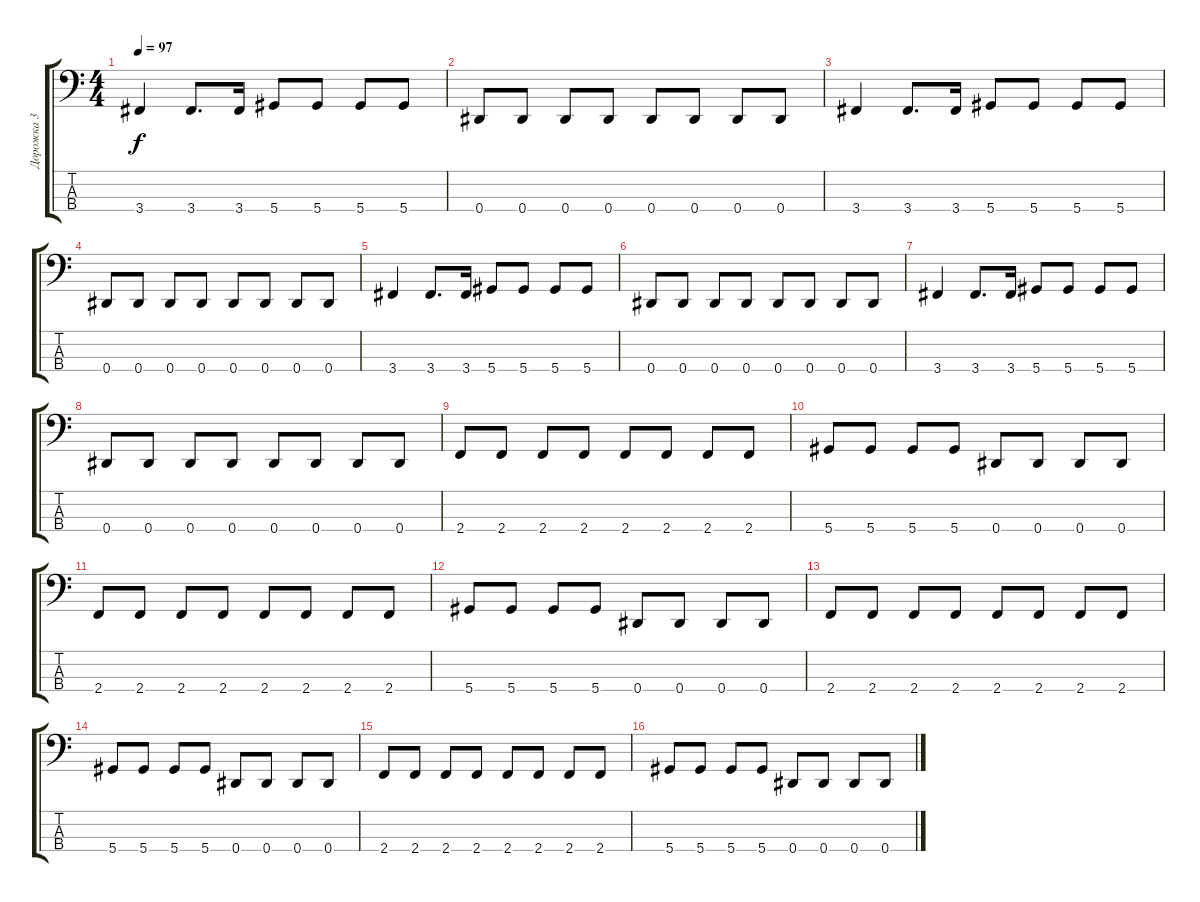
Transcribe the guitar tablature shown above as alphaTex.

\track ("Дорожка 3" "Дорожка 3") {instrument electricbassfinger}
\staff {score tabs}
\tuning (Gb2 Db2 Ab1 Eb1) {hide}
\ts (4 4)
\tempo 97
\clef f4
\ks c
3.4.4{dy f} 3.4.8{d} 3.4.16 5.4.8 5.4.8 5.4.8 5.4.8 |
0.4.8 0.4.8 0.4.8 0.4.8 0.4.8 0.4.8 0.4.8 0.4.8 |
3.4.4 3.4.8{d} 3.4.16 5.4.8 5.4.8 5.4.8 5.4.8 |
0.4.8 0.4.8 0.4.8 0.4.8 0.4.8 0.4.8 0.4.8 0.4.8 |
3.4.4 3.4.8{d} 3.4.16 5.4.8 5.4.8 5.4.8 5.4.8 |
0.4.8 0.4.8 0.4.8 0.4.8 0.4.8 0.4.8 0.4.8 0.4.8 |
3.4.4 3.4.8{d} 3.4.16 5.4.8 5.4.8 5.4.8 5.4.8 |
0.4.8 0.4.8 0.4.8 0.4.8 0.4.8 0.4.8 0.4.8 0.4.8 |
2.4.8 2.4.8 2.4.8 2.4.8 2.4.8 2.4.8 2.4.8 2.4.8 |
5.4.8 5.4.8 5.4.8 5.4.8 0.4.8 0.4.8 0.4.8 0.4.8 |
2.4.8 2.4.8 2.4.8 2.4.8 2.4.8 2.4.8 2.4.8 2.4.8 |
5.4.8 5.4.8 5.4.8 5.4.8 0.4.8 0.4.8 0.4.8 0.4.8 |
2.4.8 2.4.8 2.4.8 2.4.8 2.4.8 2.4.8 2.4.8 2.4.8 |
5.4.8 5.4.8 5.4.8 5.4.8 0.4.8 0.4.8 0.4.8 0.4.8 |
2.4.8 2.4.8 2.4.8 2.4.8 2.4.8 2.4.8 2.4.8 2.4.8 |
5.4.8 5.4.8 5.4.8 5.4.8 0.4.8 0.4.8 0.4.8 0.4.8
